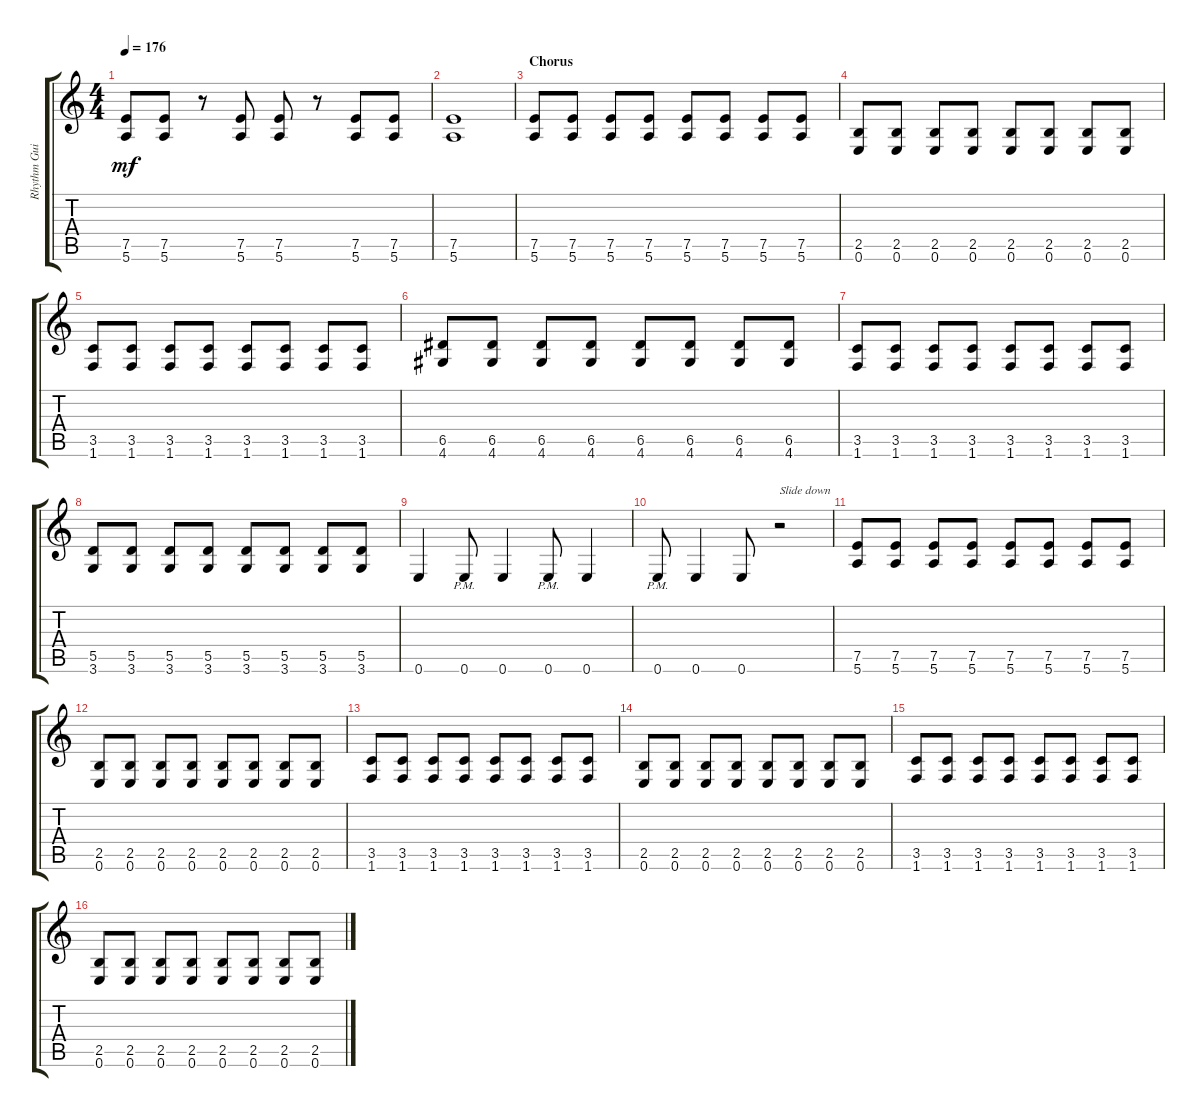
\track ("Rhythm Guitar" "Rhythm Gui") {instrument overdrivenguitar}
\staff {score tabs}
\tuning (E4 B3 G3 D3 A2 E2) {hide}
\ts (4 4)
\tempo 176
\clef g2
\ks c
(7.5 5.6).8{dy mf} (7.5 5.6).8 r.8 (7.5 5.6).8 (7.5 5.6).8 r.8 (7.5 5.6).8 (7.5 5.6).8 |
(7.5 5.6).1 |
\section ("" "Chorus")
(7.5 5.6).8 (7.5 5.6).8 (7.5 5.6).8 (7.5 5.6).8 (7.5 5.6).8 (7.5 5.6).8 (7.5 5.6).8 (7.5 5.6).8 |
(2.5 0.6).8 (2.5 0.6).8 (2.5 0.6).8 (2.5 0.6).8 (2.5 0.6).8 (2.5 0.6).8 (2.5 0.6).8 (2.5 0.6).8 |
(3.5 1.6).8 (3.5 1.6).8 (3.5 1.6).8 (3.5 1.6).8 (3.5 1.6).8 (3.5 1.6).8 (3.5 1.6).8 (3.5 1.6).8 |
(6.5 4.6).8 (6.5 4.6).8 (6.5 4.6).8 (6.5 4.6).8 (6.5 4.6).8 (6.5 4.6).8 (6.5 4.6).8 (6.5 4.6).8 |
(3.5 1.6).8 (3.5 1.6).8 (3.5 1.6).8 (3.5 1.6).8 (3.5 1.6).8 (3.5 1.6).8 (3.5 1.6).8 (3.5 1.6).8 |
(5.5 3.6).8 (5.5 3.6).8 (5.5 3.6).8 (5.5 3.6).8 (5.5 3.6).8 (5.5 3.6).8 (5.5 3.6).8 (5.5 3.6).8 |
0.6.4 0.6{pm}.8 0.6.4 0.6{pm}.8 0.6.4 |
0.6{pm}.8 0.6.4 0.6.8 r.2{txt "Slide down"} |
(7.5 5.6).8 (7.5 5.6).8 (7.5 5.6).8 (7.5 5.6).8 (7.5 5.6).8 (7.5 5.6).8 (7.5 5.6).8 (7.5 5.6).8 |
(2.5 0.6).8 (2.5 0.6).8 (2.5 0.6).8 (2.5 0.6).8 (2.5 0.6).8 (2.5 0.6).8 (2.5 0.6).8 (2.5 0.6).8 |
(3.5 1.6).8 (3.5 1.6).8 (3.5 1.6).8 (3.5 1.6).8 (3.5 1.6).8 (3.5 1.6).8 (3.5 1.6).8 (3.5 1.6).8 |
(2.5 0.6).8 (2.5 0.6).8 (2.5 0.6).8 (2.5 0.6).8 (2.5 0.6).8 (2.5 0.6).8 (2.5 0.6).8 (2.5 0.6).8 |
(3.5 1.6).8 (3.5 1.6).8 (3.5 1.6).8 (3.5 1.6).8 (3.5 1.6).8 (3.5 1.6).8 (3.5 1.6).8 (3.5 1.6).8 |
(2.5 0.6).8 (2.5 0.6).8 (2.5 0.6).8 (2.5 0.6).8 (2.5 0.6).8 (2.5 0.6).8 (2.5 0.6).8 (2.5 0.6).8
